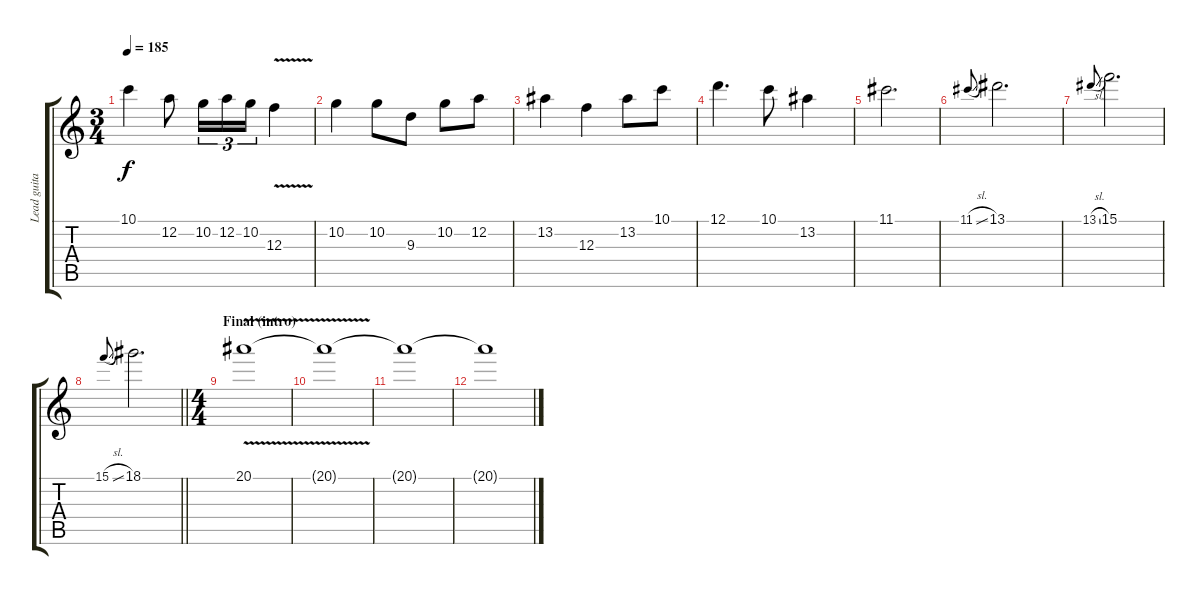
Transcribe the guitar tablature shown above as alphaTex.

\track ("Lead guitar" "Lead guita") {instrument distortionguitar}
\staff {score tabs}
\tuning (D4 A3 F3 C3 G2 D2) {hide}
\ts (3 4)
\tempo 185
\clef g2
\ks c
10.1.4{dy f} 12.2.8 10.2.16{tu (3 2)} 12.2.16{tu (3 2)} 10.2.16{tu (3 2)} 12.3{v}.4 |
10.2.4 10.2.8 9.3.8 10.2.8 12.2.8 |
13.2.4 12.3.4 13.2.8 10.1.8 |
12.1.4{d} 10.1.8 13.2.4 |
11.1.2{d} |
11.1{sl}.8{gr onbeat} 13.1.2{d} |
13.1{sl}.8{gr onbeat} 15.1.2{d} |
\barLineRight lightlight
15.1{sl}.8{gr onbeat} 18.1.2{d} |
\ts (4 4)
\section ("" "Final (intro)")
20.1{v}.1 |
20.1{t}.1 |
20.1{t}.1 |
20.1{t}.1
